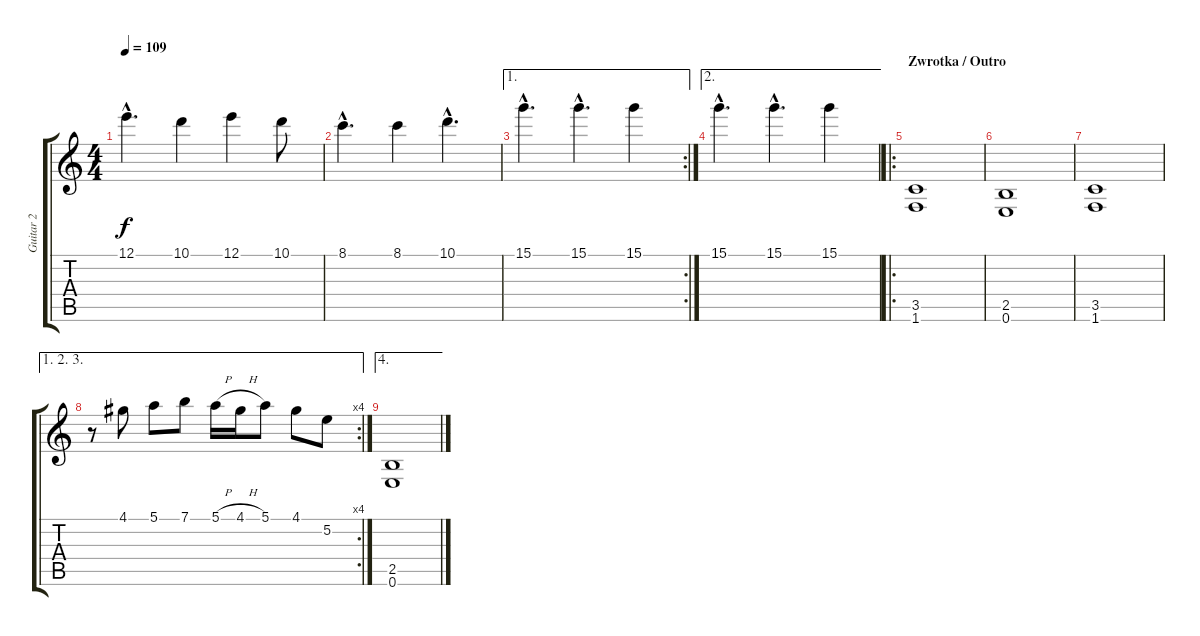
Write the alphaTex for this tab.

\track ("Guitar 2" "Guitar 2") {instrument overdrivenguitar}
\staff {score tabs}
\tuning (E4 B3 G3 D3 A2 E2) {hide}
\ts (4 4)
\tempo 109
\clef g2
\ks c
12.1{hac}.4{d dy f} 10.1.4 12.1.4 10.1.8 |
8.1{hac}.4{d} 8.1.4 10.1{hac}.4{d} |
\ae 1
\rc 2
15.1{hac}.4{d} 15.1{hac}.4{d} 15.1.4 |
\ae 2
15.1{hac}.4{d} 15.1{hac}.4{d} 15.1.4 |
\ro
\section ("" "Zwrotka / Outro")
(3.5 1.6).1 |
(2.5 0.6).1 |
(3.5 1.6).1 |
\ae (1 2 3)
\rc 4
r.8 4.1.8 5.1.8 7.1.8 5.1{h}.16 4.1{h}.16 5.1.8 4.1.8 5.2.8 |
\ae 4
(2.5 0.6).1
